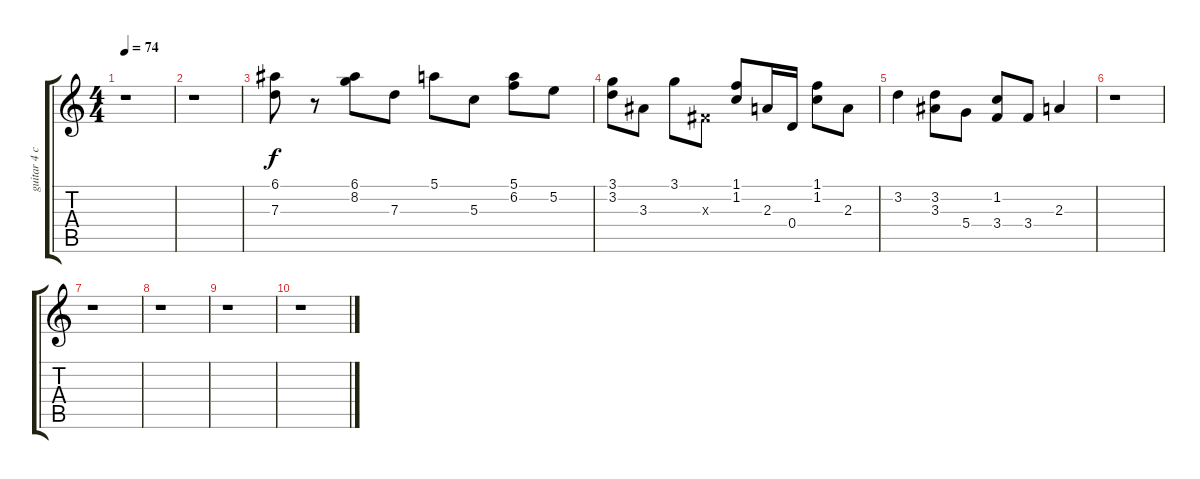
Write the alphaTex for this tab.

\track ("guitar 4 clean tone" "guitar 4 c") {instrument electricguitarclean}
\staff {score tabs}
\tuning (E4 B3 G3 D3 A2 E2) {hide}
\ts (4 4)
\tempo 74
\clef g2
\ks c
r.1{dy f} |
r.1 |
(6.1 7.3).8 r.8 (6.1 8.2).8 7.3.8 5.1.8 5.3.8 (5.1 6.2).8 5.2.8 |
(3.1 3.2).8 3.3.8 3.1.8 -1.3{x}.8 (1.1 1.2).8 2.3.16 0.4.16 (1.1 1.2).8 2.3.8 |
3.2.4 (3.2 3.3).8 5.4.8 (1.2 3.4).8 3.4.8 2.3.4 |
r.1 |
r.1 |
r.1 |
r.1 |
r.1
